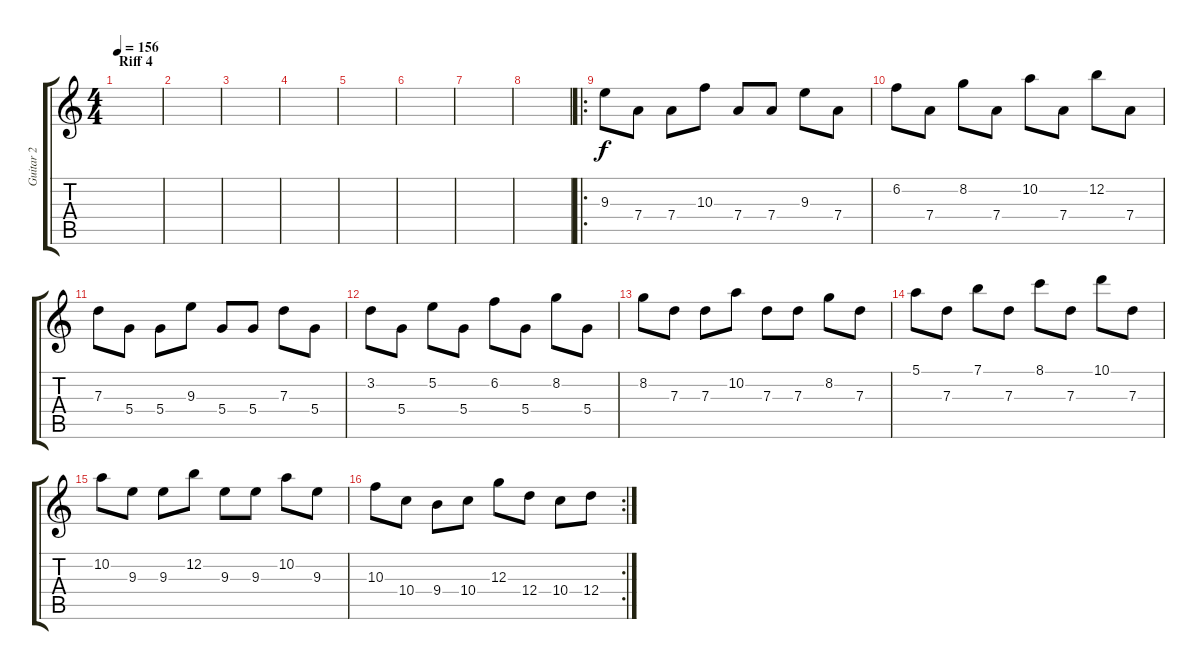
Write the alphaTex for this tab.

\track ("Guitar 2" "Guitar 2") {instrument distortionguitar}
\staff {score tabs}
\tuning (E4 B3 G3 D3 A2 E2) {hide}
\ts (4 4)
\section ("" "Riff 4")
\tempo 156
\clef g2
\ks c
|
|
|
|
|
|
|
|
\ro
9.3.8 7.4.8 7.4.8 10.3.8 7.4.8 7.4.8 9.3.8 7.4.8 |
6.2.8 7.4.8 8.2.8 7.4.8 10.2.8 7.4.8 12.2.8 7.4.8 |
7.3.8 5.4.8 5.4.8 9.3.8 5.4.8 5.4.8 7.3.8 5.4.8 |
3.2.8 5.4.8 5.2.8 5.4.8 6.2.8 5.4.8 8.2.8 5.4.8 |
8.2.8 7.3.8 7.3.8 10.2.8 7.3.8 7.3.8 8.2.8 7.3.8 |
5.1.8 7.3.8 7.1.8 7.3.8 8.1.8 7.3.8 10.1.8 7.3.8 |
10.2.8 9.3.8 9.3.8 12.2.8 9.3.8 9.3.8 10.2.8 9.3.8 |
\rc 2
10.3.8 10.4.8 9.4.8 10.4.8 12.3.8 12.4.8 10.4.8 12.4.8
